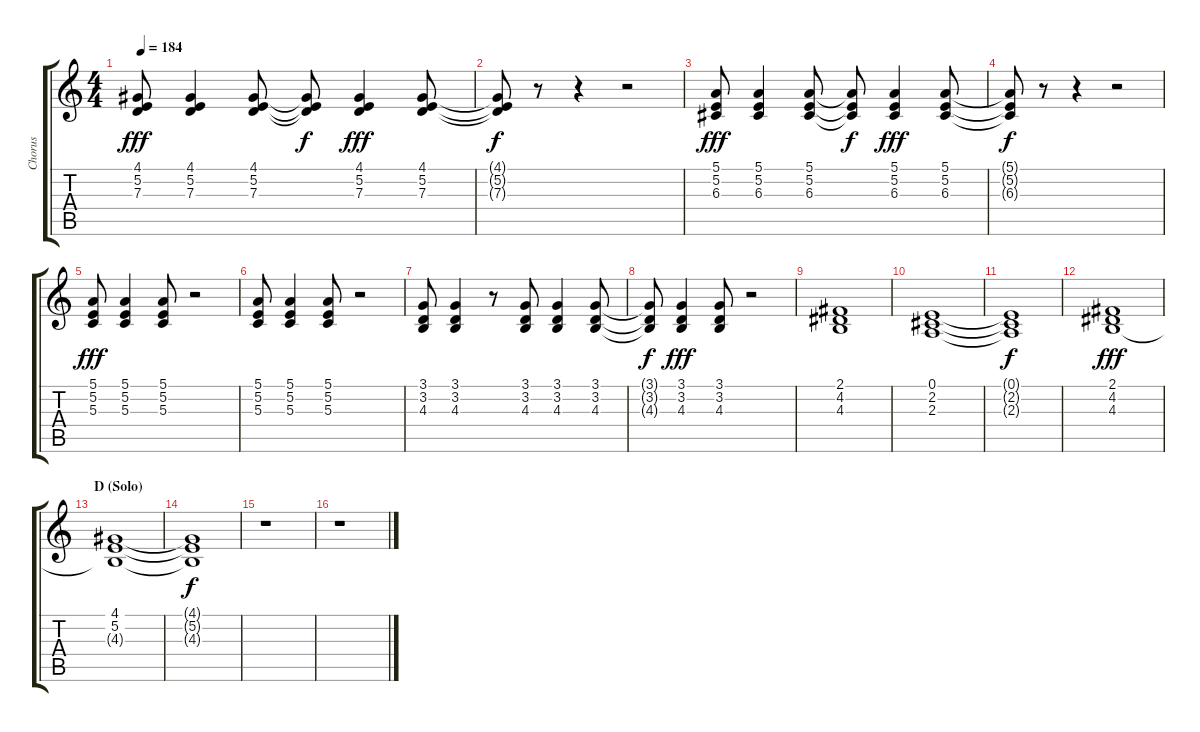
\track ("Chorus" "Chorus") {instrument synthvoice}
\staff {score tabs}
\tuning (E4 B3 G3 D3 A2 E2) {hide}
\ts (4 4)
\tempo 184
\clef g2
\ks c
(4.1 5.2 7.3).8{dy fff} (4.1 5.2 7.3).4 (4.1 5.2 7.3).8 (4.1{t} 5.2{t} 7.3{t}).8{dy f} (4.1 5.2 7.3).4{dy fff} (4.1 5.2 7.3).8 |
(4.1{t} 5.2{t} 7.3{t}).8{dy f} r.8 r.4 r.2 |
(5.1 5.2 6.3).8{dy fff} (5.1 5.2 6.3).4 (5.1 5.2 6.3).8 (5.1{t} 5.2{t} 6.3{t}).8{dy f} (5.1 5.2 6.3).4{dy fff} (5.1 5.2 6.3).8 |
(5.1{t} 5.2{t} 6.3{t}).8{dy f} r.8 r.4 r.2 |
(5.1 5.2 5.3).8{dy fff} (5.1 5.2 5.3).4 (5.1 5.2 5.3).8 r.2 |
(5.1 5.2 5.3).8 (5.1 5.2 5.3).4 (5.1 5.2 5.3).8 r.2 |
(3.1 3.2 4.3).8 (3.1 3.2 4.3).4 r.8 (3.1 3.2 4.3).8 (3.1 3.2 4.3).4 (3.1 3.2 4.3).8 |
(3.1{t} 3.2{t} 4.3{t}).8{dy f} (3.1 3.2 4.3).4{dy fff} (3.1 3.2 4.3).8 r.2 |
(2.1 4.2 4.3).1 |
(0.1 2.2 2.3).1 |
(0.1{t} 2.2{t} 2.3{t}).1{dy f} |
(2.1 4.2 4.3).1{dy fff} |
\section ("" "D (Solo)")
(4.1 5.2 4.3{t}).1 |
(4.1{t} 5.2{t} 4.3{t}).1{dy f} |
r.1 |
r.1
